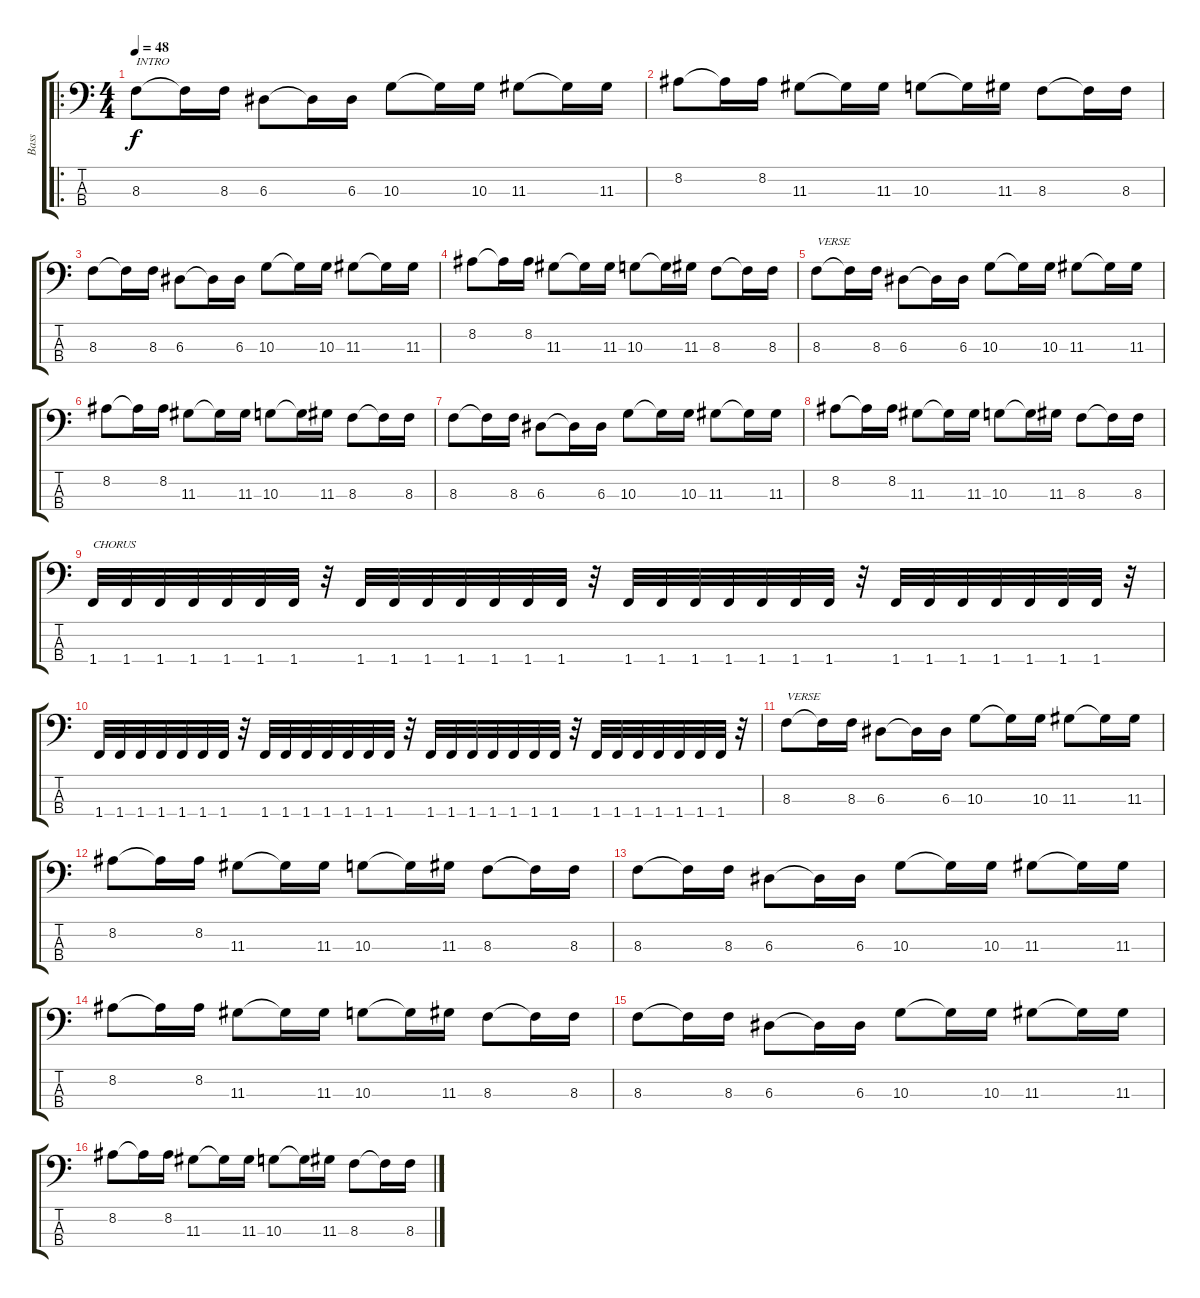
\track ("Bass" "Bass") {instrument electricbassfinger}
\staff {score tabs}
\tuning (G2 D2 A1 E1) {hide}
\ro
\ts (4 4)
\tempo 48
\clef f4
\ks c
8.3.8{txt "INTRO" dy f instrument electricbassfinger} 8.3{t}.16 8.3.16 6.3.8 6.3{t}.16 6.3.16 10.3.8 10.3{t}.16 10.3.16 11.3.8 11.3{t}.16 11.3.16 |
8.2.8 8.2{t}.16 8.2.16 11.3.8 11.3{t}.16 11.3.16 10.3.8 10.3{t}.16 11.3.16 8.3.8 8.3{t}.16 8.3.16 |
8.3.8 8.3{t}.16 8.3.16 6.3.8 6.3{t}.16 6.3.16 10.3.8 10.3{t}.16 10.3.16 11.3.8 11.3{t}.16 11.3.16 |
8.2.8 8.2{t}.16 8.2.16 11.3.8 11.3{t}.16 11.3.16 10.3.8 10.3{t}.16 11.3.16 8.3.8 8.3{t}.16 8.3.16 |
8.3.8{txt "VERSE"} 8.3{t}.16 8.3.16 6.3.8 6.3{t}.16 6.3.16 10.3.8 10.3{t}.16 10.3.16 11.3.8 11.3{t}.16 11.3.16 |
8.2.8 8.2{t}.16 8.2.16 11.3.8 11.3{t}.16 11.3.16 10.3.8 10.3{t}.16 11.3.16 8.3.8 8.3{t}.16 8.3.16 |
8.3.8 8.3{t}.16 8.3.16 6.3.8 6.3{t}.16 6.3.16 10.3.8 10.3{t}.16 10.3.16 11.3.8 11.3{t}.16 11.3.16 |
8.2.8 8.2{t}.16 8.2.16 11.3.8 11.3{t}.16 11.3.16 10.3.8 10.3{t}.16 11.3.16 8.3.8 8.3{t}.16 8.3.16 |
1.4.32{txt "CHORUS"} 1.4.32 1.4.32 1.4.32 1.4.32 1.4.32 1.4.32 r.32 1.4.32 1.4.32 1.4.32 1.4.32 1.4.32 1.4.32 1.4.32 r.32 1.4.32 1.4.32 1.4.32 1.4.32 1.4.32 1.4.32 1.4.32 r.32 1.4.32 1.4.32 1.4.32 1.4.32 1.4.32 1.4.32 1.4.32 r.32 |
1.4.32 1.4.32 1.4.32 1.4.32 1.4.32 1.4.32 1.4.32 r.32 1.4.32 1.4.32 1.4.32 1.4.32 1.4.32 1.4.32 1.4.32 r.32 1.4.32 1.4.32 1.4.32 1.4.32 1.4.32 1.4.32 1.4.32 r.32 1.4.32 1.4.32 1.4.32 1.4.32 1.4.32 1.4.32 1.4.32 r.32 |
8.3.8{txt "VERSE"} 8.3{t}.16 8.3.16 6.3.8 6.3{t}.16 6.3.16 10.3.8 10.3{t}.16 10.3.16 11.3.8 11.3{t}.16 11.3.16 |
8.2.8 8.2{t}.16 8.2.16 11.3.8 11.3{t}.16 11.3.16 10.3.8 10.3{t}.16 11.3.16 8.3.8 8.3{t}.16 8.3.16 |
8.3.8 8.3{t}.16 8.3.16 6.3.8 6.3{t}.16 6.3.16 10.3.8 10.3{t}.16 10.3.16 11.3.8 11.3{t}.16 11.3.16 |
8.2.8 8.2{t}.16 8.2.16 11.3.8 11.3{t}.16 11.3.16 10.3.8 10.3{t}.16 11.3.16 8.3.8 8.3{t}.16 8.3.16 |
8.3.8 8.3{t}.16 8.3.16 6.3.8 6.3{t}.16 6.3.16 10.3.8 10.3{t}.16 10.3.16 11.3.8 11.3{t}.16 11.3.16 |
8.2.8 8.2{t}.16 8.2.16 11.3.8 11.3{t}.16 11.3.16 10.3.8 10.3{t}.16 11.3.16 8.3.8 8.3{t}.16 8.3.16
